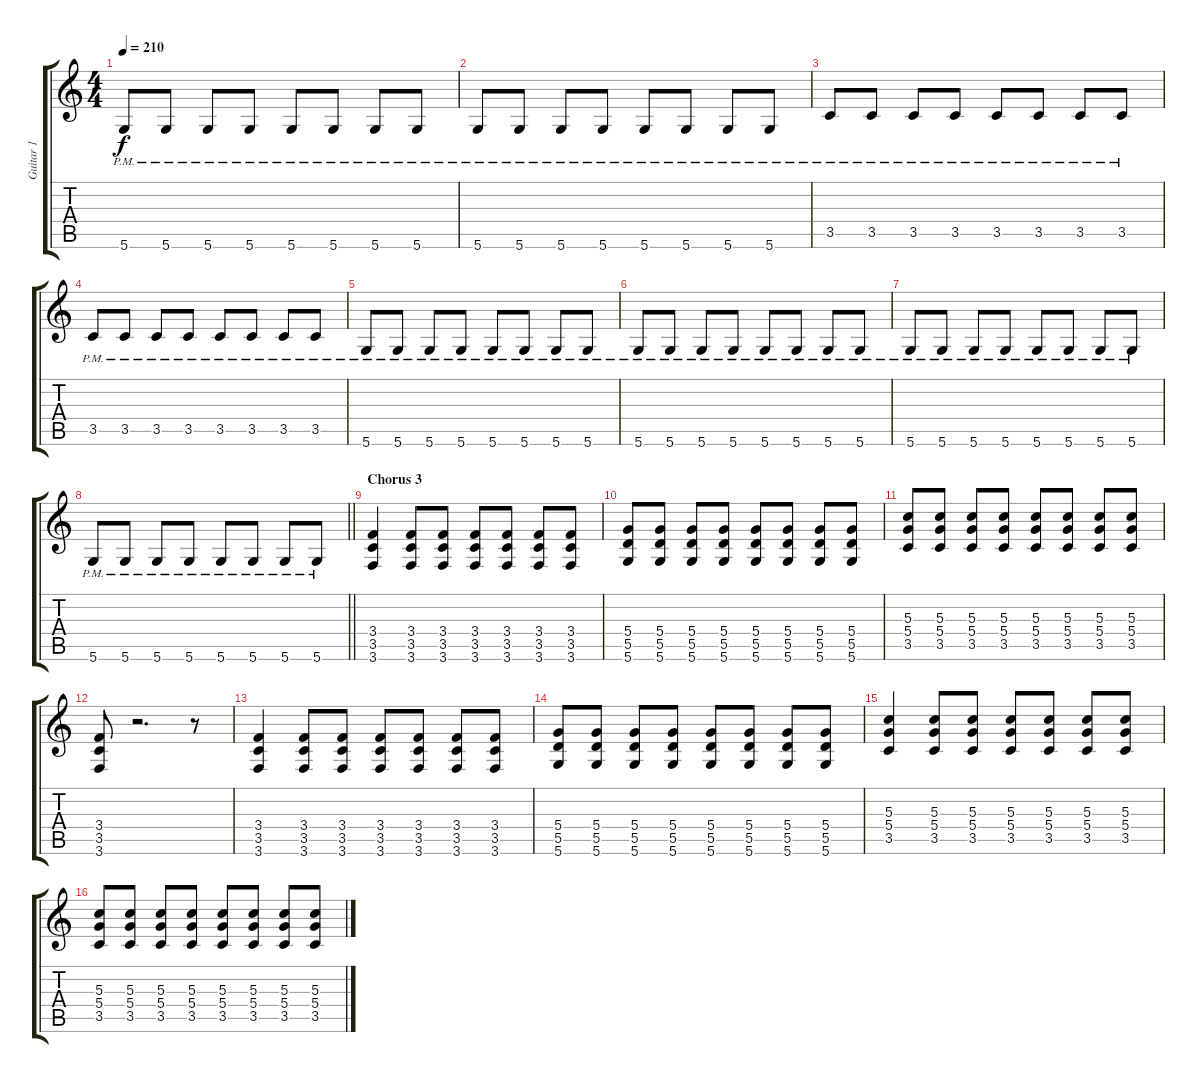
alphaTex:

\track ("Guitar 1" "Guitar 1") {instrument distortionguitar}
\staff {score tabs}
\tuning (E4 B3 G3 D3 A2 D2) {hide}
\ts (4 4)
\tempo 210
\clef g2
\ks c
5.6{pm}.8{dy f} 5.6{pm}.8 5.6{pm}.8 5.6{pm}.8 5.6{pm}.8 5.6{pm}.8 5.6{pm}.8 5.6{pm}.8 |
5.6{pm}.8 5.6{pm}.8 5.6{pm}.8 5.6{pm}.8 5.6{pm}.8 5.6{pm}.8 5.6{pm}.8 5.6{pm}.8 |
3.5{pm}.8 3.5{pm}.8 3.5{pm}.8 3.5{pm}.8 3.5{pm}.8 3.5{pm}.8 3.5{pm}.8 3.5{pm}.8 |
3.5{pm}.8 3.5{pm}.8 3.5{pm}.8 3.5{pm}.8 3.5{pm}.8 3.5{pm}.8 3.5{pm}.8 3.5{pm}.8 |
5.6{pm}.8 5.6{pm}.8 5.6{pm}.8 5.6{pm}.8 5.6{pm}.8 5.6{pm}.8 5.6{pm}.8 5.6{pm}.8 |
5.6{pm}.8 5.6{pm}.8 5.6{pm}.8 5.6{pm}.8 5.6{pm}.8 5.6{pm}.8 5.6{pm}.8 5.6{pm}.8 |
5.6{pm}.8 5.6{pm}.8 5.6{pm}.8 5.6{pm}.8 5.6{pm}.8 5.6{pm}.8 5.6{pm}.8 5.6{pm}.8 |
\barLineRight lightlight
5.6{pm}.8 5.6{pm}.8 5.6{pm}.8 5.6{pm}.8 5.6{pm}.8 5.6{pm}.8 5.6{pm}.8 5.6{pm}.8 |
\section ("" "Chorus 3")
(3.4 3.5 3.6).4 (3.4 3.5 3.6).8 (3.4 3.5 3.6).8 (3.4 3.5 3.6).8 (3.4 3.5 3.6).8 (3.4 3.5 3.6).8 (3.4 3.5 3.6).8 |
(5.4 5.5 5.6).8 (5.4 5.5 5.6).8 (5.4 5.5 5.6).8 (5.4 5.5 5.6).8 (5.4 5.5 5.6).8 (5.4 5.5 5.6).8 (5.4 5.5 5.6).8 (5.4 5.5 5.6).8 |
(5.3 5.4 3.5).8 (5.3 5.4 3.5).8 (5.3 5.4 3.5).8 (5.3 5.4 3.5).8 (5.3 5.4 3.5).8 (5.3 5.4 3.5).8 (5.3 5.4 3.5).8 (5.3 5.4 3.5).8 |
(3.4 3.5 3.6).8 r.2{d} r.8 |
(3.4 3.5 3.6).4 (3.4 3.5 3.6).8 (3.4 3.5 3.6).8 (3.4 3.5 3.6).8 (3.4 3.5 3.6).8 (3.4 3.5 3.6).8 (3.4 3.5 3.6).8 |
(5.4 5.5 5.6).8 (5.4 5.5 5.6).8 (5.4 5.5 5.6).8 (5.4 5.5 5.6).8 (5.4 5.5 5.6).8 (5.4 5.5 5.6).8 (5.4 5.5 5.6).8 (5.4 5.5 5.6).8 |
(5.3 5.4 3.5).4 (5.3 5.4 3.5).8 (5.3 5.4 3.5).8 (5.3 5.4 3.5).8 (5.3 5.4 3.5).8 (5.3 5.4 3.5).8 (5.3 5.4 3.5).8 |
(5.3 5.4 3.5).8 (5.3 5.4 3.5).8 (5.3 5.4 3.5).8 (5.3 5.4 3.5).8 (5.3 5.4 3.5).8 (5.3 5.4 3.5).8 (5.3 5.4 3.5).8 (5.3 5.4 3.5).8
